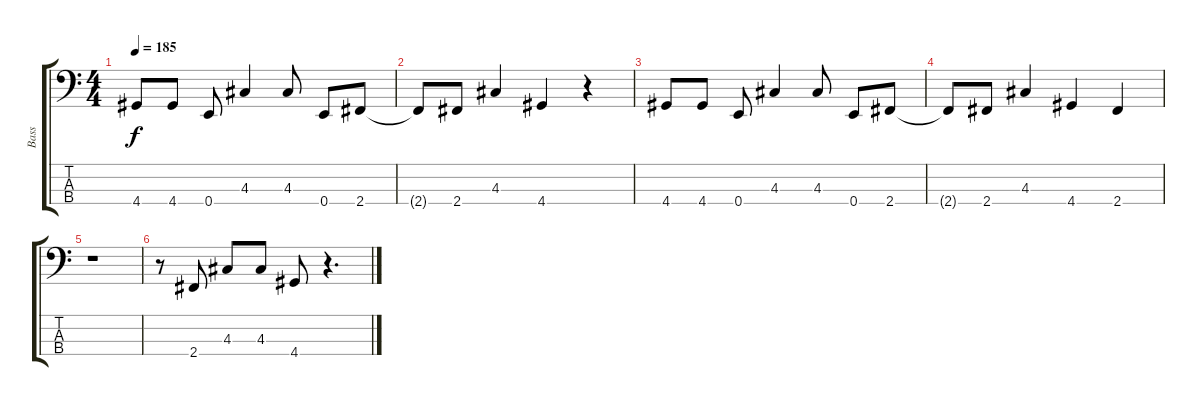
\track ("Bass" "Bass") {instrument electricbasspick}
\staff {score tabs}
\tuning (G2 D2 A1 E1) {hide}
\ts (4 4)
\tempo 185
\clef f4
\ks c
4.4.8{dy f} 4.4.8 0.4.8 4.3.4 4.3.8 0.4.8 2.4.8 |
2.4{t}.8 2.4.8 4.3.4 4.4.4 r.4 |
4.4.8 4.4.8 0.4.8 4.3.4 4.3.8 0.4.8 2.4.8 |
2.4{t}.8 2.4.8 4.3.4 4.4.4 2.4.4 |
r.1 |
r.8 2.4.8 4.3.8 4.3.8 4.4.8 r.4{d}
